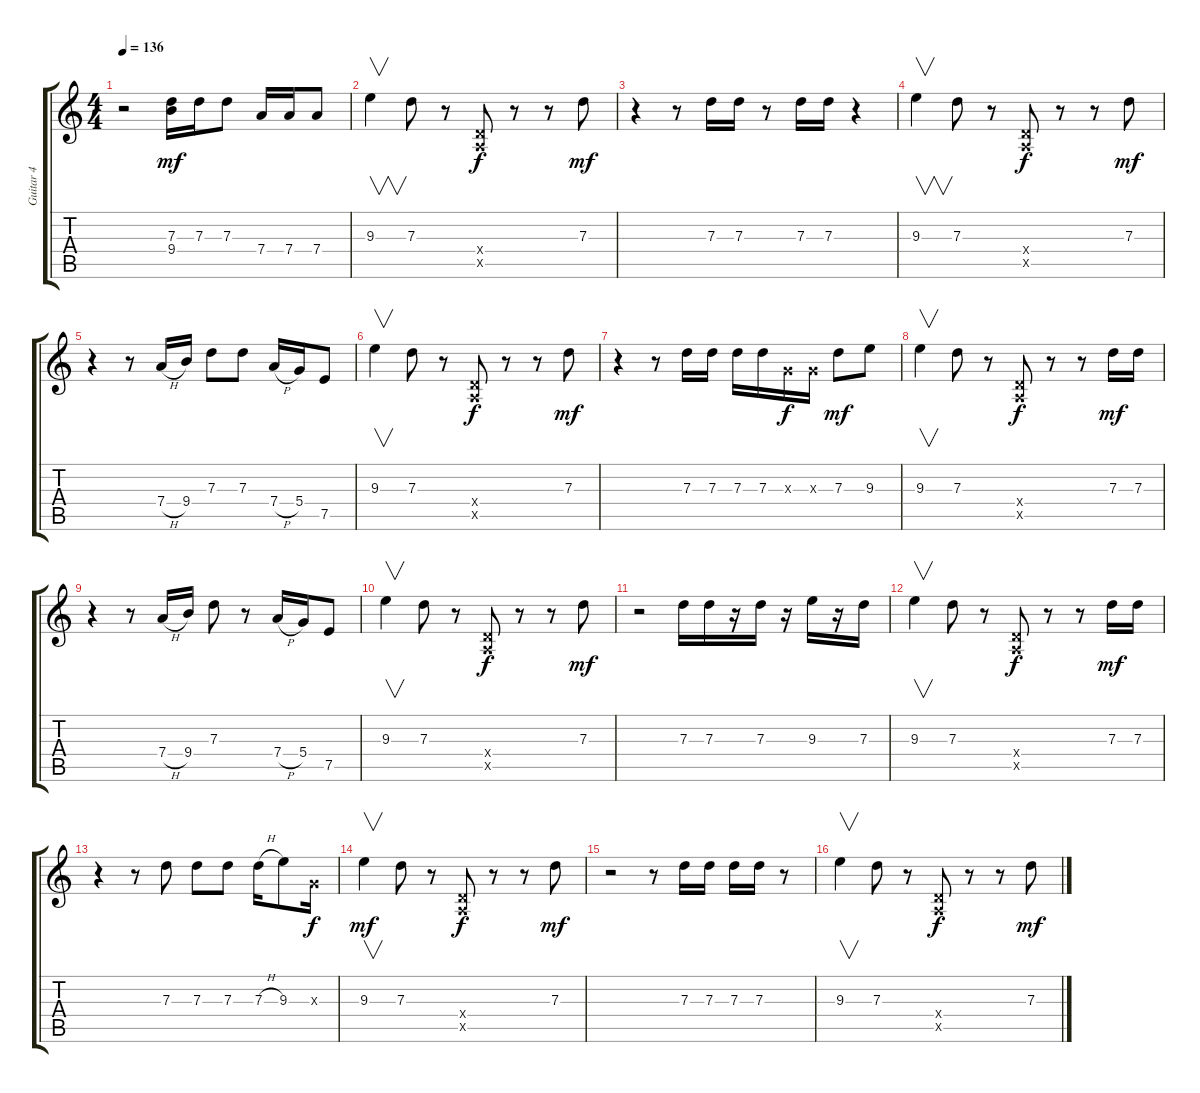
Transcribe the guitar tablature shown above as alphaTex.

\track ("Guitar 4" "Guitar 4") {instrument electricguitarclean}
\staff {score tabs}
\tuning (E4 B3 G3 D3 A2 E2) {hide}
\ts (4 4)
\tempo 136
\clef g2
\ks c
r.2{dy mf} (7.3 9.4).16 7.3.16 7.3.8 7.4.16 7.4.16 7.4.8 |
9.3.4{v} 7.3.8 r.8 (0.4{x} 0.5{x}).8{dy f} r.8 r.8 7.3.8{dy mf} |
r.4 r.8 7.3.16 7.3.16 r.8 7.3.16 7.3.16 r.4 |
9.3.4{v} 7.3.8 r.8 (0.4{x} 0.5{x}).8{dy f} r.8 r.8 7.3.8{dy mf} |
r.4 r.8 7.4{h}.16 9.4.16 7.3.8 7.3.8 7.4{h}.16 5.4.16 7.5.8 |
9.3.4{v} 7.3.8 r.8 (0.4{x} 0.5{x}).8{dy f} r.8 r.8 7.3.8{dy mf} |
r.4 r.8 7.3.16 7.3.16 7.3.16 7.3.16 0.3{x}.16{dy f} 0.3{x}.16 7.3.8{dy mf} 9.3.8 |
9.3.4{v} 7.3.8 r.8 (0.4{x} 0.5{x}).8{dy f} r.8 r.8 7.3.16{dy mf} 7.3.16 |
r.4 r.8 7.4{h}.16 9.4.16 7.3.8 r.8 7.4{h}.16 5.4.16 7.5.8 |
9.3.4{v} 7.3.8 r.8 (0.4{x} 0.5{x}).8{dy f} r.8 r.8 7.3.8{dy mf} |
r.2 7.3.16 7.3.16 r.16 7.3.16 r.16 9.3.16 r.16 7.3.16 |
9.3.4{v} 7.3.8 r.8 (0.4{x} 0.5{x}).8{dy f} r.8 r.8 7.3.16{dy mf} 7.3.16 |
r.4 r.8 7.3.8 7.3.8 7.3.8 7.3{h}.16 9.3.8 0.3{x}.16{dy f} |
9.3.4{v dy mf} 7.3.8 r.8 (0.4{x} 0.5{x}).8{dy f} r.8 r.8 7.3.8{dy mf} |
r.2 r.8 7.3.16 7.3.16 7.3.16 7.3.16 r.8 |
9.3.4{v} 7.3.8 r.8 (0.4{x} 0.5{x}).8{dy f} r.8 r.8 7.3.8{dy mf}
